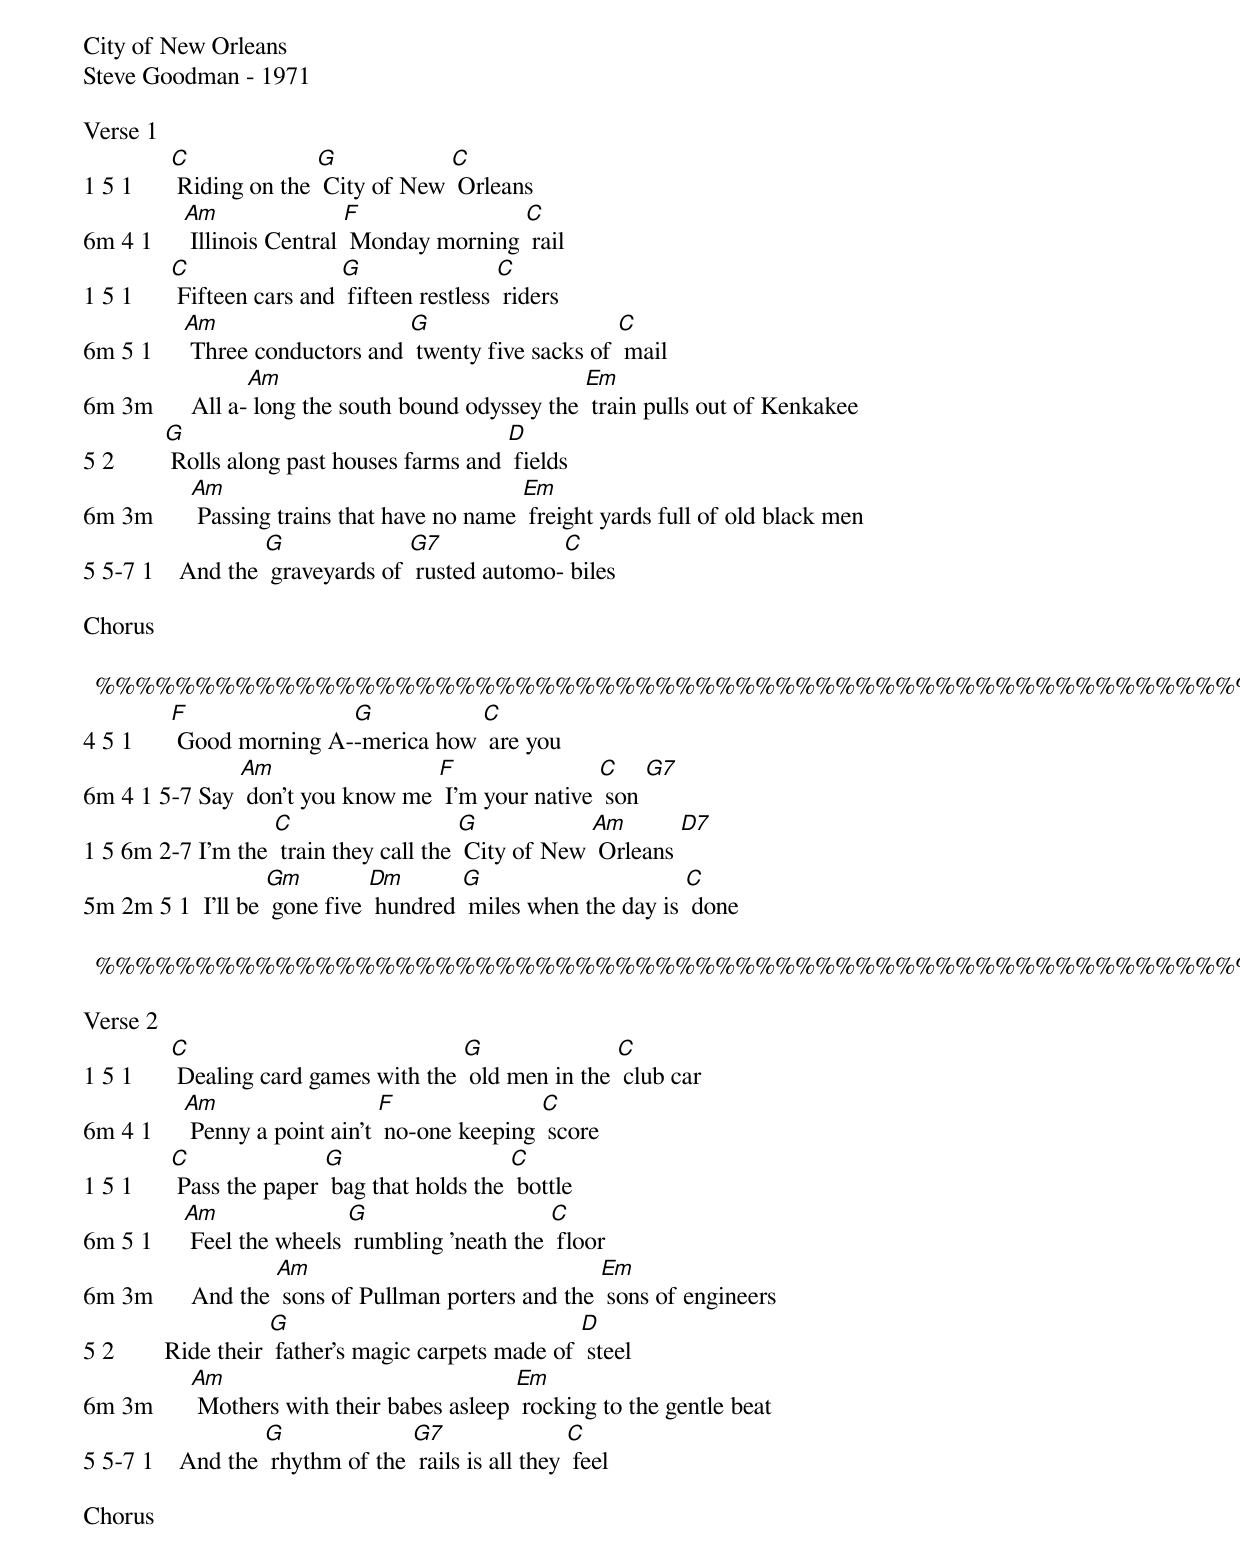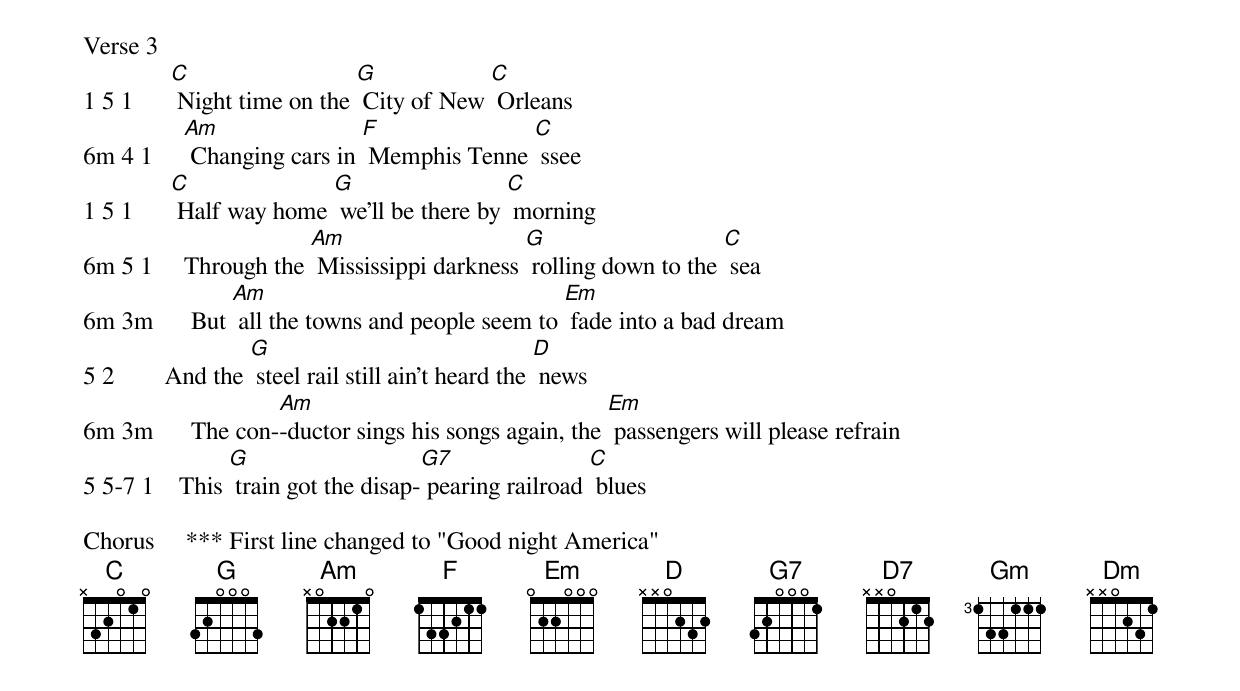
City of New Orleans
Steve Goodman - 1971

Verse 1
1 5 1      [C] Riding on the [G] City of New [C] Orleans
6m 4 1     [Am] Illinois Central [F] Monday morning [C] rail
1 5 1      [C] Fifteen cars and [G] fifteen restless [C] riders
6m 5 1     [Am] Three conductors and [G] twenty five sacks of [C] mail
6m 3m      All a-[Am] long the south bound odyssey the [Em] train pulls out of Kenkakee
5 2        [G] Rolls along past houses farms and [D] fields
6m 3m      [Am] Passing trains that have no name [Em] freight yards full of old black men
5 5-7 1    And the [G] graveyards of [G7] rusted automo-[C] biles

Chorus
           %%%%%%%%%%%%%%%%%%%%%%%%%%%%%%%%%%%%%%%%%%%%%%%%%%%%%%%%%%%%%%%%%%%%%%
4 5 1      [F] Good morning A-[G]-merica how [C] are you
6m 4 1 5-7 Say [Am] don't you know me [F] I'm your native [C] son [G7]
1 5 6m 2-7 I'm the [C] train they call the [G] City of New [Am] Orleans [D7]
5m 2m 5 1  I'll be [Gm] gone five [Dm] hundred [G] miles when the day is [C] done
           %%%%%%%%%%%%%%%%%%%%%%%%%%%%%%%%%%%%%%%%%%%%%%%%%%%%%%%%%%%%%%%%%%%%%%

Verse 2
1 5 1      [C] Dealing card games with the [G] old men in the [C] club car
6m 4 1     [Am] Penny a point ain't [F] no-one keeping [C] score
1 5 1      [C] Pass the paper [G] bag that holds the [C] bottle
6m 5 1     [Am] Feel the wheels [G] rumbling 'neath the [C] floor
6m 3m      And the [Am] sons of Pullman porters and the [Em] sons of engineers
5 2        Ride their [G] father's magic carpets made of [D] steel
6m 3m      [Am] Mothers with their babes asleep [Em] rocking to the gentle beat
5 5-7 1    And the [G] rhythm of the [G7] rails is all they [C] feel

Chorus

Verse 3
1 5 1      [C] Night time on the [G] City of New [C] Orleans
6m 4 1     [Am] Changing cars in [F] Memphis Tenne [C] ssee
1 5 1      [C] Half way home [G] we'll be there by [C] morning
6m 5 1     Through the [Am] Mississippi darkness [G] rolling down to the [C] sea
6m 3m      But [Am] all the towns and people seem to [Em] fade into a bad dream
5 2        And the [G] steel rail still ain't heard the [D] news
6m 3m      The con-[Am]-ductor sings his songs again, the [Em] passengers will please refrain
5 5-7 1    This [G] train got the disap-[G7] pearing railroad [C] blues

Chorus     *** First line changed to "Good night America"
